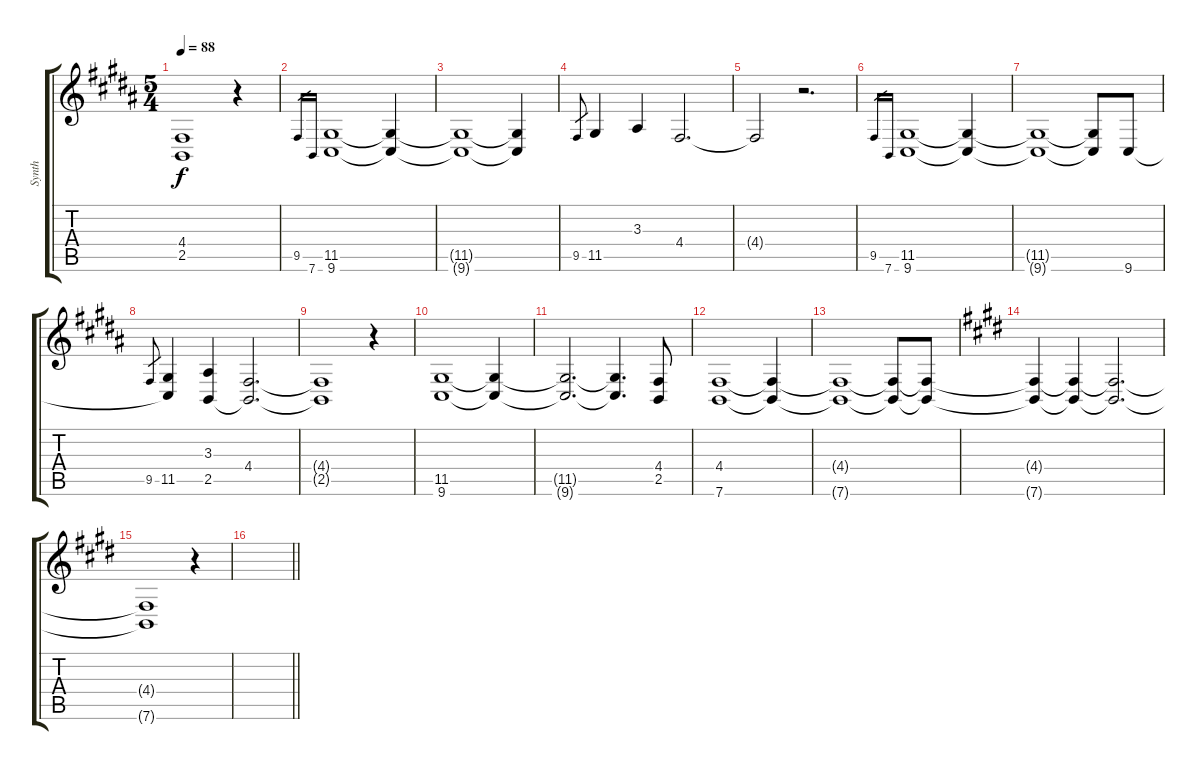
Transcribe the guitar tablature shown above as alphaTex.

\track ("Synth" "Synth") {instrument lead2sawtooth}
\staff {score tabs}
\tuning (E4 B3 G3 D3 A2 E2) {hide}
\ts (5 4)
\tempo 88
\clef g2
\ks b
(4.4{t} 2.5{t}).1{dy f} r.4 |
9.5.16{gr} 7.6.16{gr} (11.5 9.6).1 (11.5{t} 9.6{t}).4 |
(11.5{t} 9.6{t}).1 (11.5{t} 9.6{t}).4 |
9.5.8{gr} 11.5.4 3.3.4 4.4.2{d} |
4.4{t}.2 r.2{d} |
9.5.16{gr} 7.6.16{gr} (11.5 9.6).1 (11.5{t} 9.6{t}).4 |
(11.5{t} 9.6{t}).1 (11.5{t} 9.6{t}).8 9.6.8 |
9.5.8{gr} (11.5 9.6{t}).4 (3.3 2.5).4 (4.4 2.5{t}).2{d} |
(4.4{t} 2.5{t}).1 r.4 |
(11.5 9.6).1 (11.5{t} 9.6{t}).4 |
(11.5{t} 9.6{t}).2{d} (11.5{t} 9.6{t}).4{d} (4.4 2.5).8 |
(4.4 7.6).1 (4.4{t} 7.6{t}).4 |
(4.4{t} 7.6{t}).1 (4.4{t} 7.6{t}).8 (4.4{t} 7.6{t}).8 |
\ks e
(4.4{t} 7.6{t}).4 (4.4{t} 7.6{t}).4 (4.4{t} 7.6{t}).2{d} |
(4.4{t} 7.6{t}).1 r.4 |
\barLineRight lightlight
